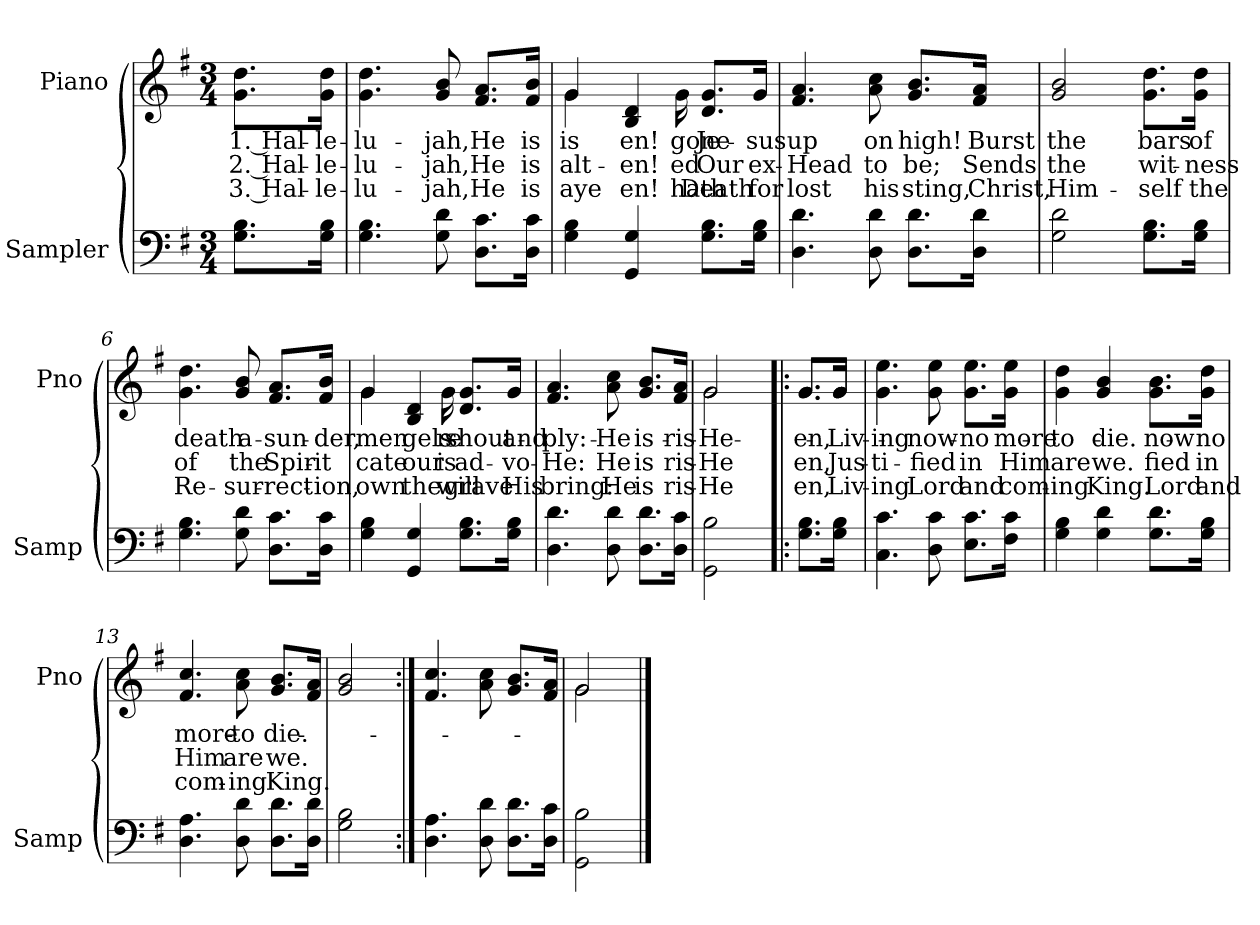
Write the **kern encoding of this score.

**kern	**kern	**text	**text	**text
*part2	*part1	*part1	*part1	*part1
*staff2	*staff1	*staff1	*staff1	*staff1
*I"Sampler	*I"Piano	*	*	*
*I'Samp	*I'Pno	*	*	*
*clefF4	*clefG2	*	*	*
*k[f#]	*k[f#]	*	*	*
*G:	*G:	*	*	*
*M3/4	*M3/4	*	*	*
=1	=1	=1	=1	=1
8.G\ 8.B\L	8.g\ 8.dd\L	1. Hal-	2. Hal-	3. Hal-
16G\ 16B\Jk	16g\ 16dd\Jk	-le-	-le-	-le-
=2	=2	=2	=2	=2
4.G 4.B	4.g 4.dd	-lu-	-lu-	-lu-
8G 8d	8g 8b	-jah,	-jah,	-jah,
8.D\ 8.c\L	8.f#/ 8.a/L	He	He	He
16D\ 16c\Jk	16f#/ 16b/Jk	is	is	is
=3	=3	=3	=3	=3
*	*^	*	*	*
4G 4B	4g/	4g	is	-alt-	aye
4GG 4G	4B 4d	8.ryy	-en!	-en!	-en!
.	.	16g	gone	-ed	hath
8.G\ 8.B\L	8.d/ 8.g/L	4ryy	Je-	Our	Death
16G\ 16B\Jk	16g/Jk	.	-sus	ex-	for
*	*v	*v	*	*	*
=4	=4	=4	=4	=4
4.D 4.d	4.f# 4.a	up	Head	lost
8D 8d	8a 8cc	on	to	his
8.D\ 8.d\L	8.g/ 8.b/L	high!	be;	sting,
16D\ 16d\Jk	16f#/ 16a/Jk	Burst	Sends	Christ,
=5	=5	=5	=5	=5
2G 2d	2g 2b	the	the	Him-
8.G\ 8.B\L	8.g\ 8.dd\L	bars	wit-	-self
16G\ 16B\Jk	16g\ 16dd\Jk	of	-ness	the
=6	=6	=6	=6	=6
4.G 4.B	4.g 4.dd	death	of	Re-
8G 8d	8g 8b	a-	the	-sur-
8.D\ 8.c\L	8.f#/ 8.a/L	-sun-	Spir-	-rect-
16D\ 16c\Jk	16f#/ 16b/Jk	-der,	-it	-ion,
=7	=7	=7	=7	=7
*	*^	*	*	*
4G 4B	4g/	4g	men	-cate	own
4GG 4G	4B 4d	8.ryy	-gels	our	the
.	.	16g	re-	is	will
8.G\ 8.B\L	8.d/ 8.g/L	4ryy	shout	ad-	grave
16G\ 16B\Jk	16g/Jk	.	and	-vo-	His
*	*v	*v	*	*	*
=8	=8	=8	=8	=8
4.D 4.d	4.f# 4.a	-ply:	He:	bring:
8D 8d	8a 8cc	He	He	He
8.D\ 8.d\L	8.g/ 8.b/L	is	is	is
16D\ 16c\Jk	16f#/ 16a/Jk	ris-	ris-	ris-
=9	=9	=9	=9	=9
*	*^	*	*	*
2GG 2B	2g/	2g	He	He	He
=10!|:	=10!|:	=10!|:	=10!|:	=10!|:	=10!|:
8.G\ 8.B\L	8.g/L	8.g/L	-en,	-en,	-en,
16G\ 16B\Jk	16g/Jk	16g/Jk	Liv-	Jus-	Liv-
*	*v	*v	*	*	*
=11	=11	=11	=11	=11
4.C 4.c	4.g 4.ee	-ing	-ti-	-ing
8D 8c	8g 8ee	now	-fied	Lord
8.E\ 8.c\L	8.g\ 8.ee\L	no	in	and
16F#\ 16c\Jk	16g\ 16ee\Jk	more	Him	com-
=12	=12	=12	=12	=12
4G 4B	4g 4dd	to	are	-ing
4G 4d	4g 4b	die.	we.	King.
8.G\ 8.d\L	8.g\ 8.b\L	now	fied	Lord
16G\ 16B\Jk	16g\ 16dd\Jk	no	in	and
=13	=13	=13	=13	=13
4.D 4.A	4.f# 4.cc	more	Him	com-
8D 8d	8a 8cc	to	are	-ing
8.D\ 8.d\L	8.g/ 8.b/L	die.	we.	King.
16D\ 16d\Jk	16f#/ 16a/Jk	.	.	.
=14	=14	=14	=14	=14
2G 2B	2g 2b	.	.	.
=15:|!	=15:|!	=15:|!	=15:|!	=15:|!
4.D 4.A	4.f# 4.cc	.	.	.
8D 8d	8a 8cc	.	.	.
8.D\ 8.d\L	8.g/ 8.b/L	.	.	.
16D\ 16c\Jk	16f#/ 16a/Jk	.	.	.
=16	=16	=16	=16	=16
*	*^	*	*	*
2GG 2B	2g/	2g	.	.	.
*	*v	*v	*	*	*
==	==	==	==	==
*-	*-	*-	*-	*-
